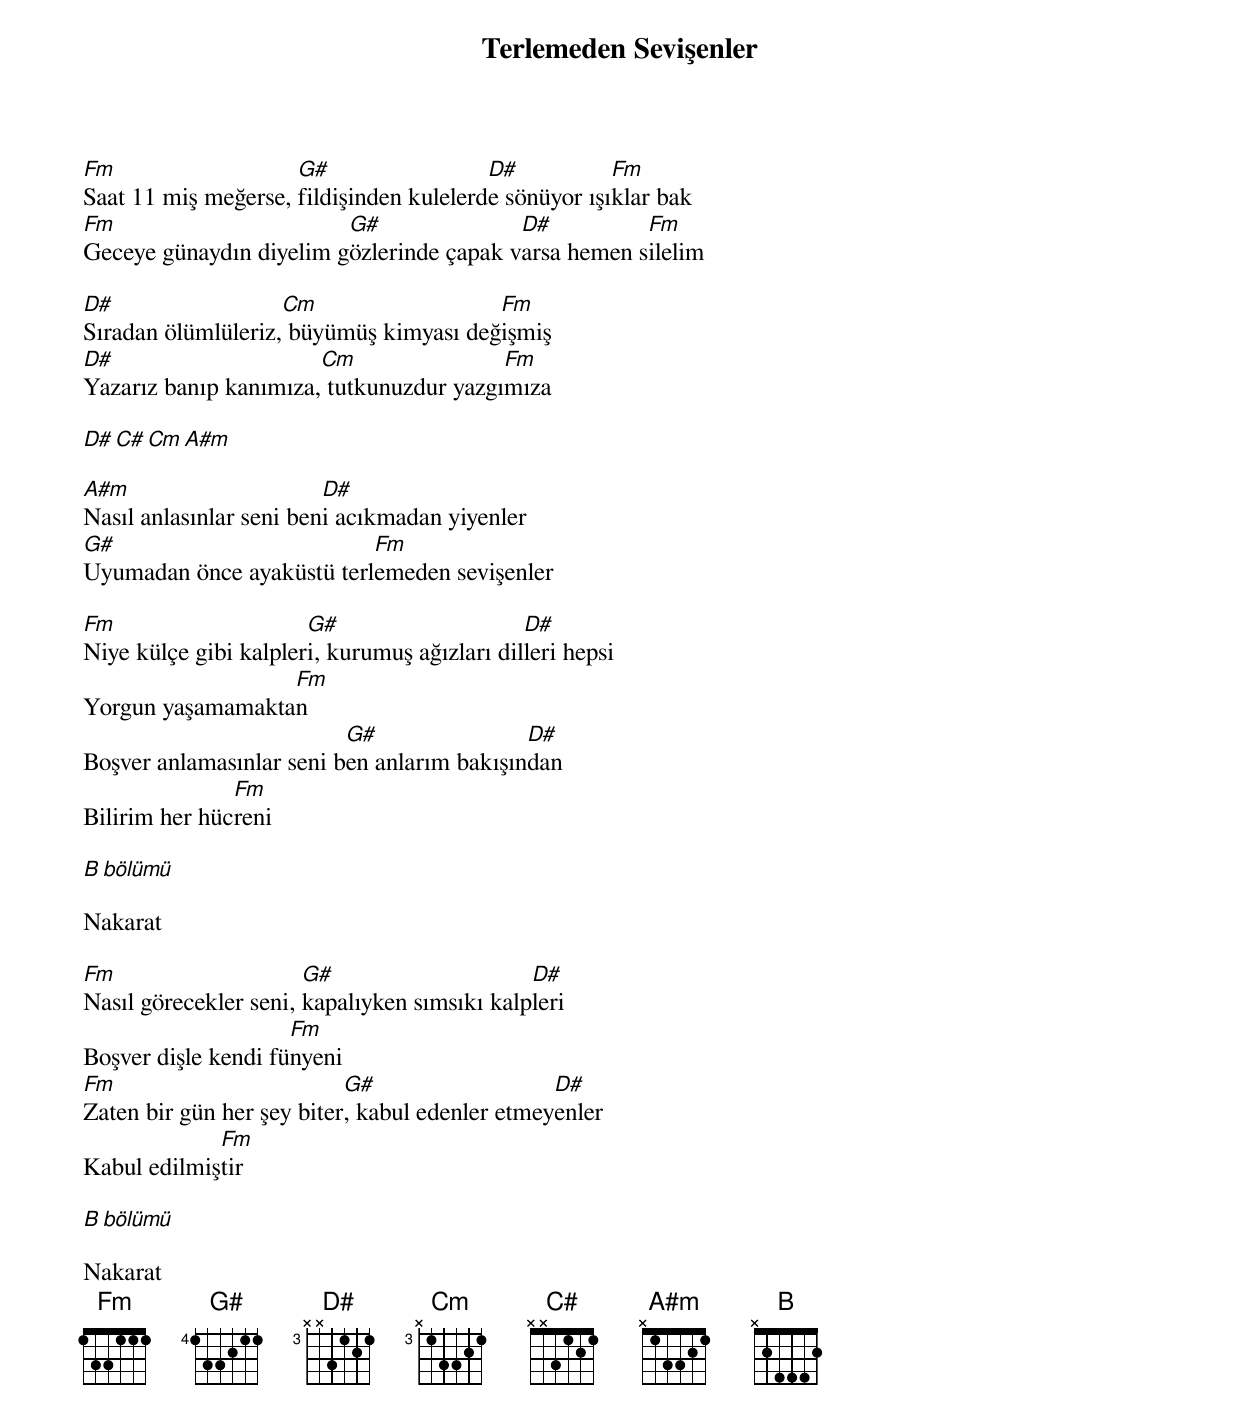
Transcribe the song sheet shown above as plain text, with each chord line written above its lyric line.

{title: Terlemeden Sevişenler}
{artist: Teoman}

Fm                   G#                  D#           Fm
Saat 11 miş meğerse, fildişinden kulelerde sönüyor ışıklar bak
Fm                       G#               D#          Fm
Geceye günaydın diyelim gözlerinde çapak varsa hemen silelim

D#                  Cm                  Fm
Sıradan ölümlüleriz, büyümüş kimyası değişmiş
D#                     Cm                Fm
Yazarız banıp kanımıza, tutkunuzdur yazgımıza

D#  C# Cm A#m

A#m                      D#
Nasıl anlasınlar seni beni acıkmadan yiyenler
G#                         Fm
Uyumadan önce ayaküstü terlemeden sevişenler

Fm                     G#                     D#
Niye külçe gibi kalpleri, kurumuş ağızları dilleri hepsi
                  Fm
Yorgun yaşamamaktan
                          G#                D#
Boşver anlamasınlar seni ben anlarım bakışından
               Fm
Bilirim her hücreni

B bölümü

Nakarat

Fm                     G#                     D#
Nasıl görecekler seni, kapalıyken sımsıkı kalpleri
                     Fm
Boşver dişle kendi fünyeni
Fm                         G#                   D#
Zaten bir gün her şey biter, kabul edenler etmeyenler
             Fm
Kabul edilmiştir

B bölümü

Nakarat
